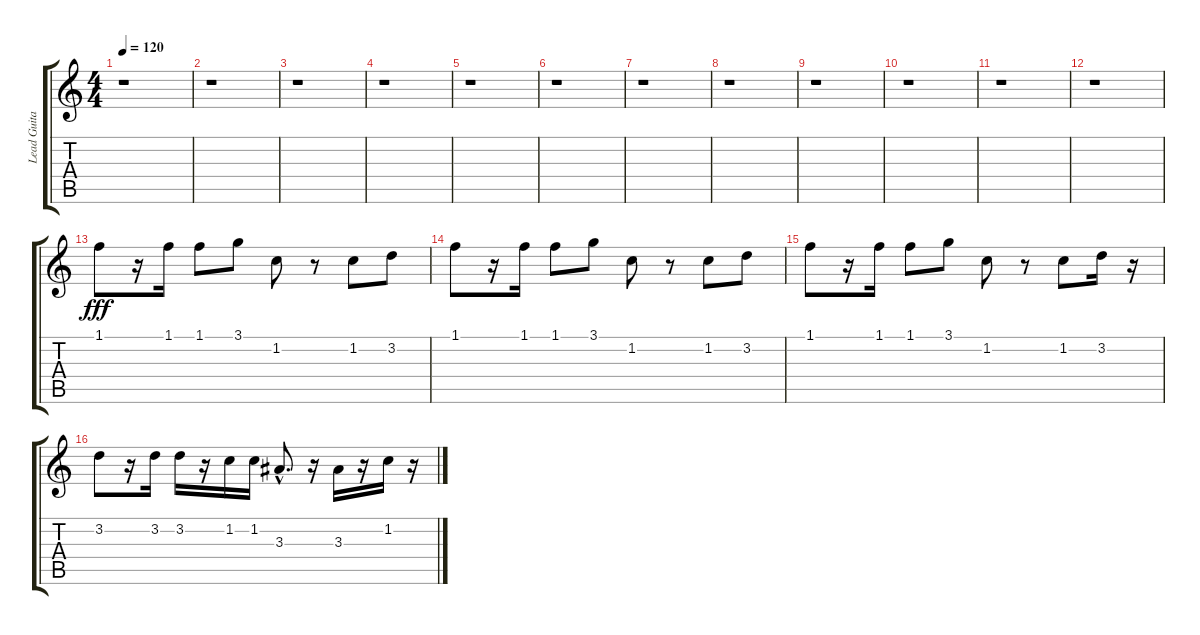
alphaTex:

\track ("Lead Guitar" "Lead Guita") {instrument electricguitarmuted}
\staff {score tabs}
\tuning (E4 B3 G3 D3 A2 E2) {hide}
\ts (4 4)
\tempo 120
\clef g2
\ks c
r.1{dy fff} |
r.1 |
r.1 |
r.1 |
r.1 |
r.1 |
r.1 |
r.1 |
r.1 |
r.1 |
r.1 |
r.1 |
1.1.8 r.16 1.1.16 1.1.8 3.1.8 1.2.8 r.8 1.2.8 3.2.8 |
1.1.8 r.16 1.1.16 1.1.8 3.1.8 1.2.8 r.8 1.2.8 3.2.8 |
1.1.8 r.16 1.1.16 1.1.8 3.1.8 1.2.8 r.8 1.2.8 3.2.16 r.16 |
3.2.8 r.16 3.2.16 3.2.16 r.16 1.2.16 1.2.16 3.3{hac}.8{d} r.16 3.3.16 r.16 1.2.16 r.16
